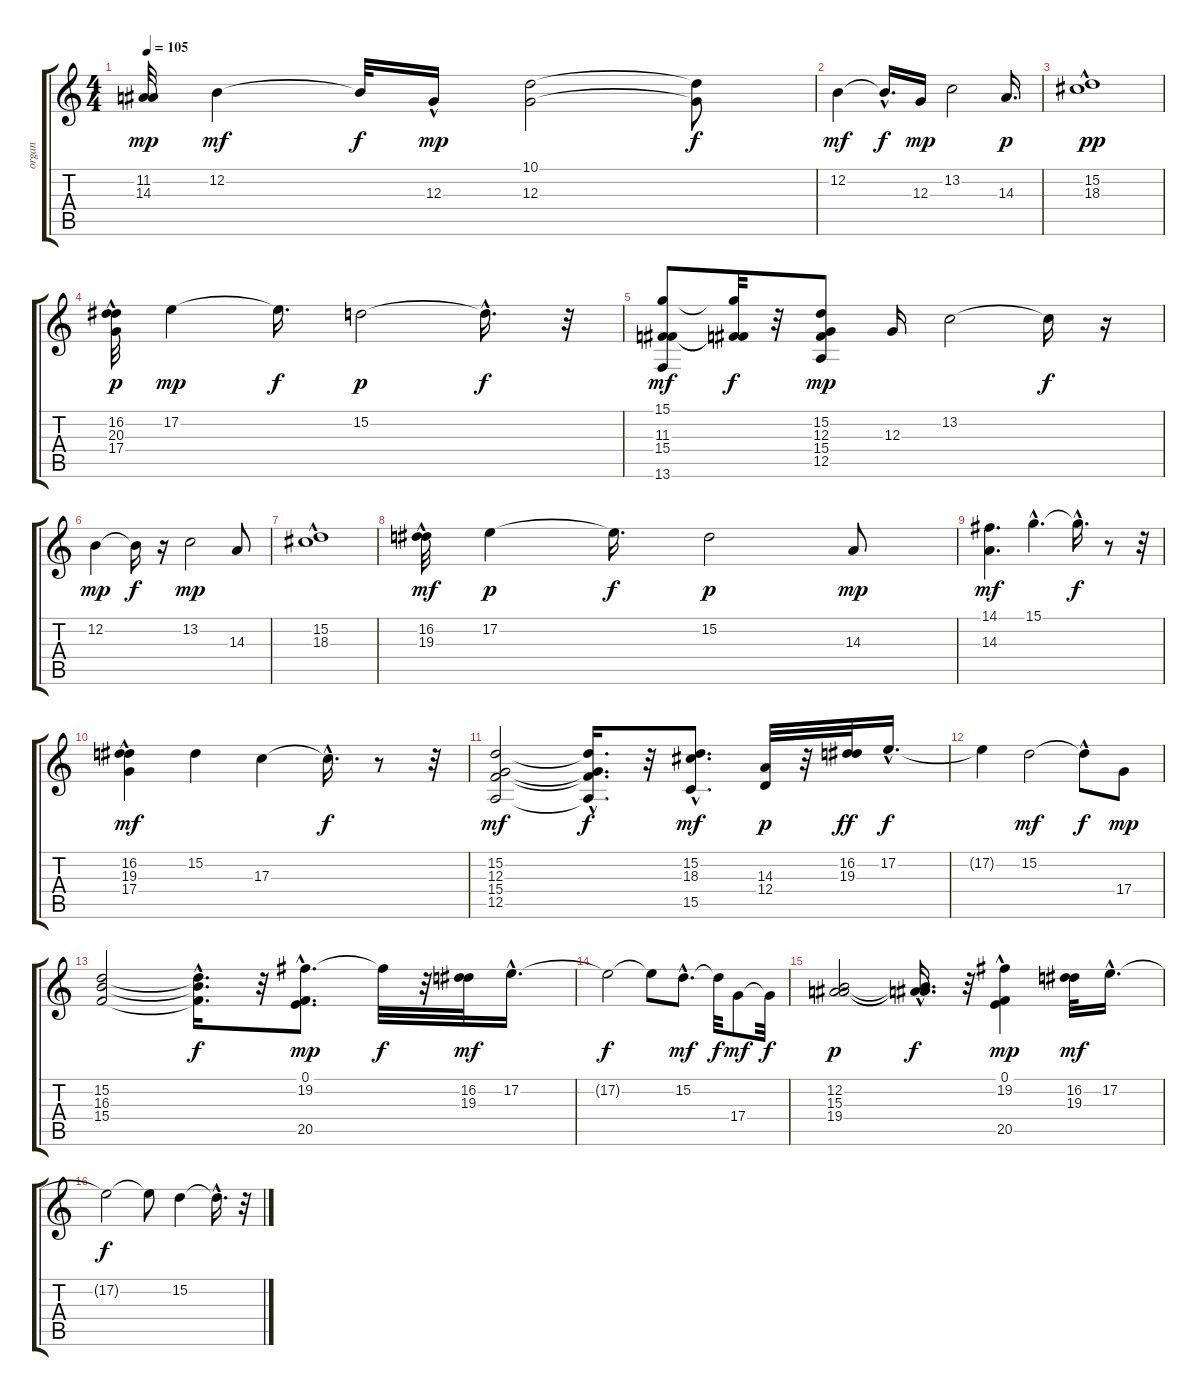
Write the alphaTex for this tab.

\track ("organ" "organ") {instrument rockorgan}
\staff {score tabs}
\tuning (E4 B3 G3 D3 A2 E2) {hide}
\ts (4 4)
\tempo 105
\clef g2
\ks c
(11.2 14.3).32{dy mp} 12.2.4{dy mf} 12.2{t}.32{dy f} 12.3{hac}.16{dy mp} (10.1 12.3).2 (10.1{t} 12.3{t}).8{dy f} |
12.2.4{dy mf} 12.2{hac t}.16{d dy f} 12.3.16{dy mp} 13.2.2 14.3.16{d dy p} |
(15.2{hac} 18.3).1{dy pp} |
(16.2 20.3{hac} 17.4).32{dy p} 17.2.4{dy mp} 17.2{t}.16{d dy f} 15.2.2{dy p} 15.2{hac t}.16{d dy f} r.32 |
(15.1 11.3 15.4 13.6).8{dy mf} (15.1{t} 11.3{t} 15.4{t}).32{dy f} r.32 (15.2 12.3 15.4 12.5).8{dy mp} 12.3.16 13.2.2 13.2{t}.16{dy f} r.16 |
12.2.4{dy mp} 12.2{t}.16{dy f} r.16 13.2.2{dy mp} 14.3.8 |
(15.2{hac} 18.3).1 |
(16.2 19.3{hac}).32{dy mf} 17.2.4{dy p} 17.2{t}.16{d dy f} 15.2.2{dy p} 14.3.8{dy mp} |
(14.1 14.3).4{d dy mf} 15.1{hac}.4{d} 15.1{hac t}.16{d dy f} r.8 r.32 |
(16.2 19.3{hac} 17.4{hac}).4{dy mf} 15.2.4 17.3.4 17.3{hac t}.16{d dy f} r.8 r.32 |
(15.2 12.3 15.4 12.5).2{dy mf} (15.2{hac t} 12.3{t} 15.4{hac t} 12.5{t}).16{d dy f} r.32 (15.2{hac} 18.3{hac} 15.5).8{d dy mf} (14.3 12.4).32{dy p} r.32 (16.2 19.3).32{dy ff} 17.2{hac}.16{d dy f} |
17.2{t}.4 15.2.2{dy mf} 15.2{hac t}.8{dy f} 17.4.8{dy mp} |
(15.2 16.3 15.4).2 (15.2{hac t} 16.3{t} 15.4{t}).16{d dy f} r.32 (0.1{hac} 19.2{hac} 20.5{hac}).8{d dy mp} 19.2{t}.32{dy f} r.32 (16.2 19.3).32{dy mf} 17.2{hac}.16{d} |
17.2{t}.2{dy f} 17.2{t}.8 15.2{hac}.8{d dy mf} 15.2{t}.32{dy f} 17.4.8{dy mf} 17.4{t}.32{dy f} |
(12.2 15.3 19.4).2{dy p} (12.2{t} 15.3{hac t} 19.4{t}).16{d dy f} r.32 (0.1{hac} 19.2 20.5{hac}).4{dy mp} (16.2 19.3).32{dy mf} 17.2{hac}.16{d} |
17.2{t}.2{dy f} 17.2{t}.8 15.2.4 15.2{hac t}.16{d} r.32
